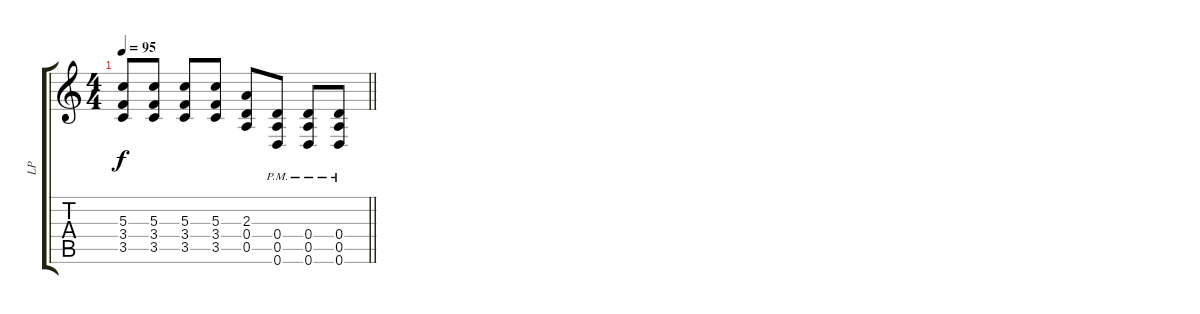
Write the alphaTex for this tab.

\track ("LP" "LP") {instrument overdrivenguitar}
\staff {score tabs}
\tuning (E4 B3 G3 D3 A2 D2) {hide}
\ts (4 4)
\tempo 95
\clef g2
\barLineRight lightlight
\ks c
(5.3 3.4 3.5).8{dy f} (5.3 3.4 3.5).8 (5.3 3.4 3.5).8 (5.3 3.4 3.5).8 (2.3 0.4 0.5).8 (0.4{pm} 0.5{pm} 0.6{pm}).8 (0.4{pm} 0.5{pm} 0.6{pm}).8 (0.4{pm} 0.5{pm} 0.6{pm}).8
